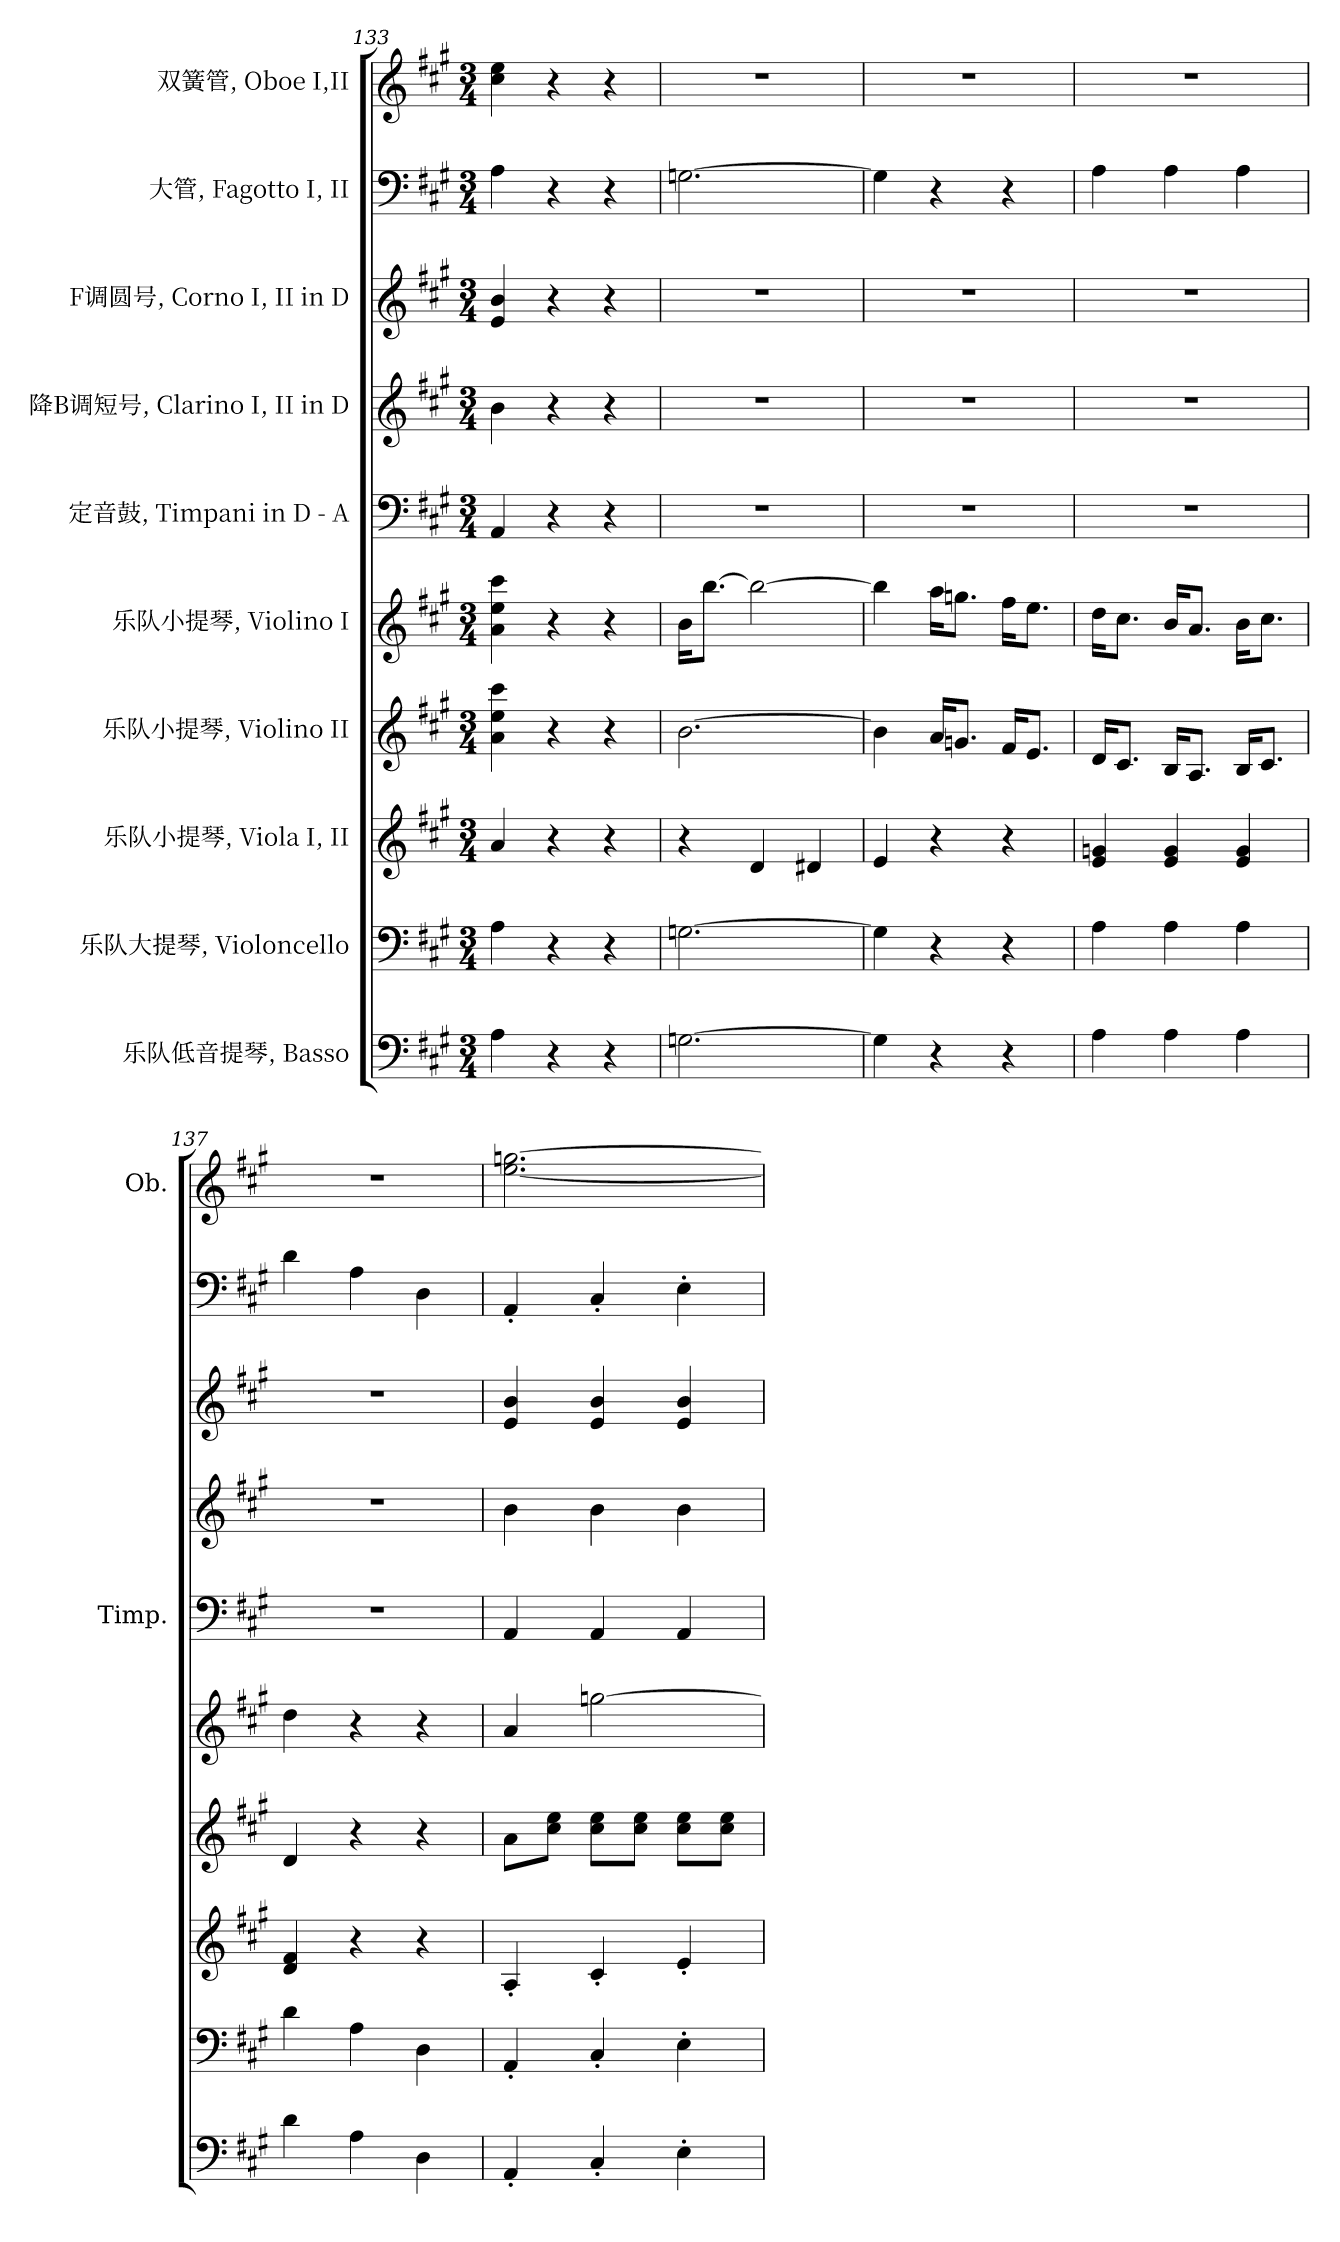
**kern	**kern	**kern	**kern	**kern	**kern	**kern	**kern	**kern	**kern
*part10	*part9	*part8	*part7	*part6	*part5	*part4	*part3	*part2	*part1
*staff10	*staff9	*staff8	*staff7	*staff6	*staff5	*staff4	*staff3	*staff2	*staff1
*I"乐队低音提琴, Basso	*I"乐队大提琴, Violoncello	*I"乐队小提琴, Viola I, II	*I"乐队小提琴, Violino II	*I"乐队小提琴, Violino I	*I"定音鼓, Timpani in D - A	*I"降B调短号, Clarino I, II in D	*I"F调圆号, Corno I, II in D	*I"大管, Fagotto I, II	*I"双簧管, Oboe I,II
*	*	*	*	*	*I'Timp.	*	*	*	*I'Ob.
*clefF4	*clefF4	*clefG2	*clefG2	*clefG2	*clefF4	*clefG2	*clefG2	*clefF4	*clefG2
*ITrd7c12	*	*	*	*	*	*ITrd1c2	*ITrd4c7	*	*
*k[f#c#g#]	*k[f#c#g#]	*k[f#c#g#]	*k[f#c#g#]	*k[f#c#g#]	*k[f#c#g#]	*k[f#]	*k[f#c#]	*k[f#c#g#]	*k[f#c#g#]
*M3/4	*M3/4	*M3/4	*M3/4	*M3/4	*M3/4	*M3/4	*M3/4	*M3/4	*M3/4
=133	=133	=133	=133	=133	=133	=133	=133	=133	=133
4AA\	4A\	4a/	4a\ 4ee\ 4ccc#\	4a\ 4ee\ 4ccc#\	4AA/	4a\	4A/ 4e/	4A\	4cc#\ 4ee\
4r	4r	4r	4r	4r	4r	4r	4r	4r	4r
4r	4r	4r	4r	4r	4r	4r	4r	4r	4r
!!LO:PB:g=z
=134	=134	=134	=134	=134	=134	=134	=134	=134	=134
[2.GGn\	[2.Gn\	4r	[2.b\	16b\KL	2.r	2.r	2.r	[2.Gn\	2.r
.	.	.	.	[8.bb\J	.	.	.	.	.
.	.	4d/	.	2bb\_	.	.	.	.	.
.	.	4d#X/	.	.	.	.	.	.	.
=135	=135	=135	=135	=135	=135	=135	=135	=135	=135
4GG\]	4G\]	4e/	4b\]	4bb\]	2.r	2.r	2.r	4G\]	2.r
4r	4r	4r	16a/KL	16aa\KL	.	.	.	4r	.
.	.	.	8.gn/J	8.ggn\J	.	.	.	.	.
4r	4r	4r	16f#/KL	16ff#\KL	.	.	.	4r	.
.	.	.	8.e/J	8.ee\J	.	.	.	.	.
=136	=136	=136	=136	=136	=136	=136	=136	=136	=136
4AA\	4A\	4e/ 4gn/	16d/KL	16dd\KL	2.r	2.r	2.r	4A\	2.r
.	.	.	8.c#/J	8.cc#\J	.	.	.	.	.
4AA\	4A\	4e/ 4g/	16B/KL	16b/KL	.	.	.	4A\	.
.	.	.	8.A/J	8.a/J	.	.	.	.	.
4AA\	4A\	4e/ 4g/	16B/KL	16b\KL	.	.	.	4A\	.
.	.	.	8.c#/J	8.cc#\J	.	.	.	.	.
=137	=137	=137	=137	=137	=137	=137	=137	=137	=137
4D\	4d\	4d/ 4f#/	4d/	4dd\	2.r	2.r	2.r	4d\	2.r
4AA\	4A\	4r	4r	4r	.	.	.	4A\	.
4DD\	4D\	4r	4r	4r	.	.	.	4D\	.
=138	=138	=138	=138	=138	=138	=138	=138	=138	=138
4AAA'/	4AA'/	4A'/	8a\L	4a/	4AA/	4a\	4A/ 4e/	4AA'/	[2.ee\ [2.ggn\
.	.	.	8cc#\ 8ee\J	.	.	.	.	.	.
4CC#'/	4C#'/	4c#'/	8cc#\ 8ee\L	[2ggn\	4AA/	4a\	4A/ 4e/	4C#'/	.
.	.	.	8cc#\ 8ee\J	.	.	.	.	.	.
4EE'\	4E'\	4e'/	8cc#\ 8ee\L	.	4AA/	4a\	4A/ 4e/	4E'\	.
.	.	.	8cc#\ 8ee\J	.	.	.	.	.	.
=	=	=	=	=	=	=	=	=	=
*-	*-	*-	*-	*-	*-	*-	*-	*-	*-
